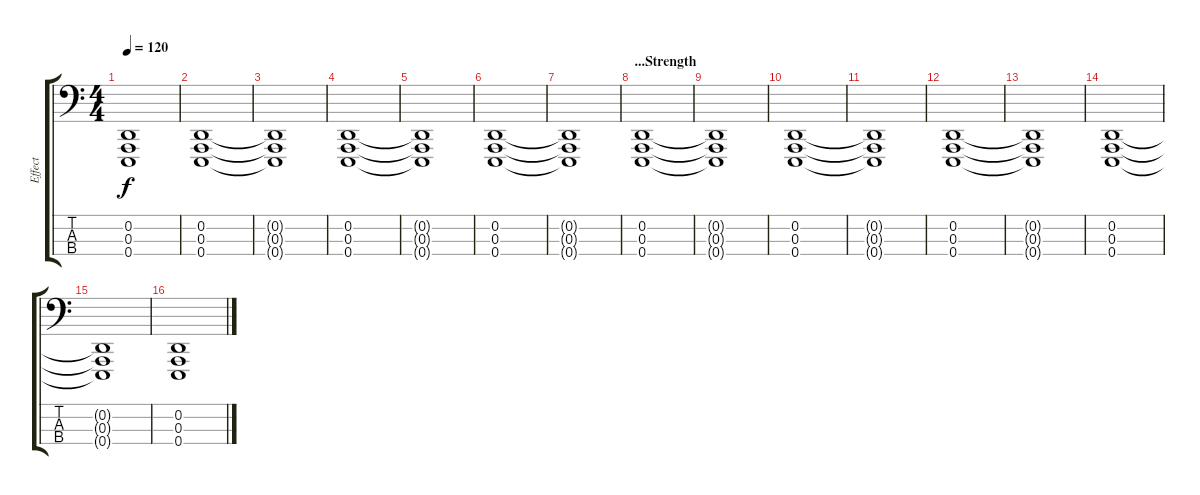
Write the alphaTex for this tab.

\track ("Effect" "Effect") {instrument seashore}
\staff {score tabs}
\tuning (G2 D2 A1 E1) {hide}
\ts (4 4)
\tempo 120
\clef f4
\ks c
(0.2{t} 0.3{t} 0.4{t}).1{dy f} |
(0.2 0.3 0.4).1 |
(0.2{t} 0.3{t} 0.4{t}).1 |
(0.2 0.3 0.4).1 |
(0.2{t} 0.3{t} 0.4{t}).1 |
(0.2 0.3 0.4).1 |
(0.2{t} 0.3{t} 0.4{t}).1 |
\section ("" "...Strength")
(0.2 0.3 0.4).1 |
(0.2{t} 0.3{t} 0.4{t}).1 |
(0.2 0.3 0.4).1 |
(0.2{t} 0.3{t} 0.4{t}).1 |
(0.2 0.3 0.4).1 |
(0.2{t} 0.3{t} 0.4{t}).1 |
(0.2 0.3 0.4).1 |
(0.2{t} 0.3{t} 0.4{t}).1 |
(0.2 0.3 0.4).1
